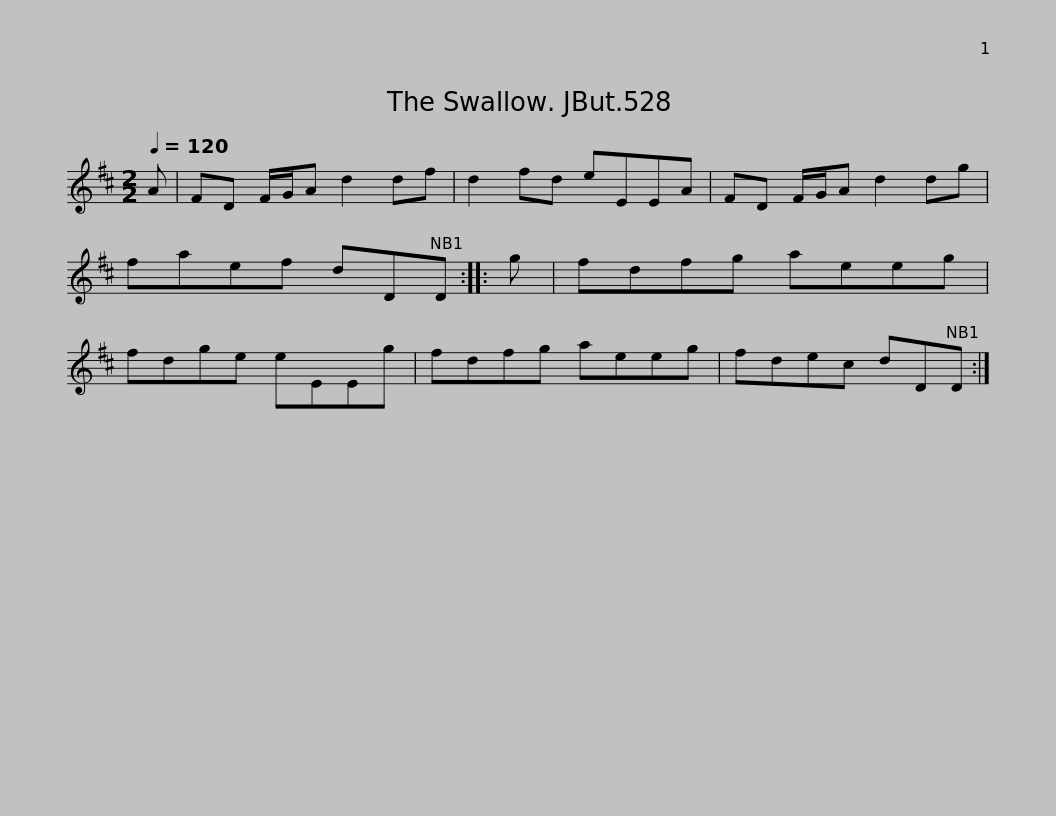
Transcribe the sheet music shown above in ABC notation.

X:1
L:1/8
Q:1/4=120
M:2/2
I:linebreak $
K:D
V:1 treble
V:1
 A | FD F/G/A d2 df | d2 fd eEEA | FD F/G/A d2 dg | faef dDD :: %5
 g | fdfg aeeg |$ fdge eEEg | fdfg aeeg | fdec dDD :| %10
